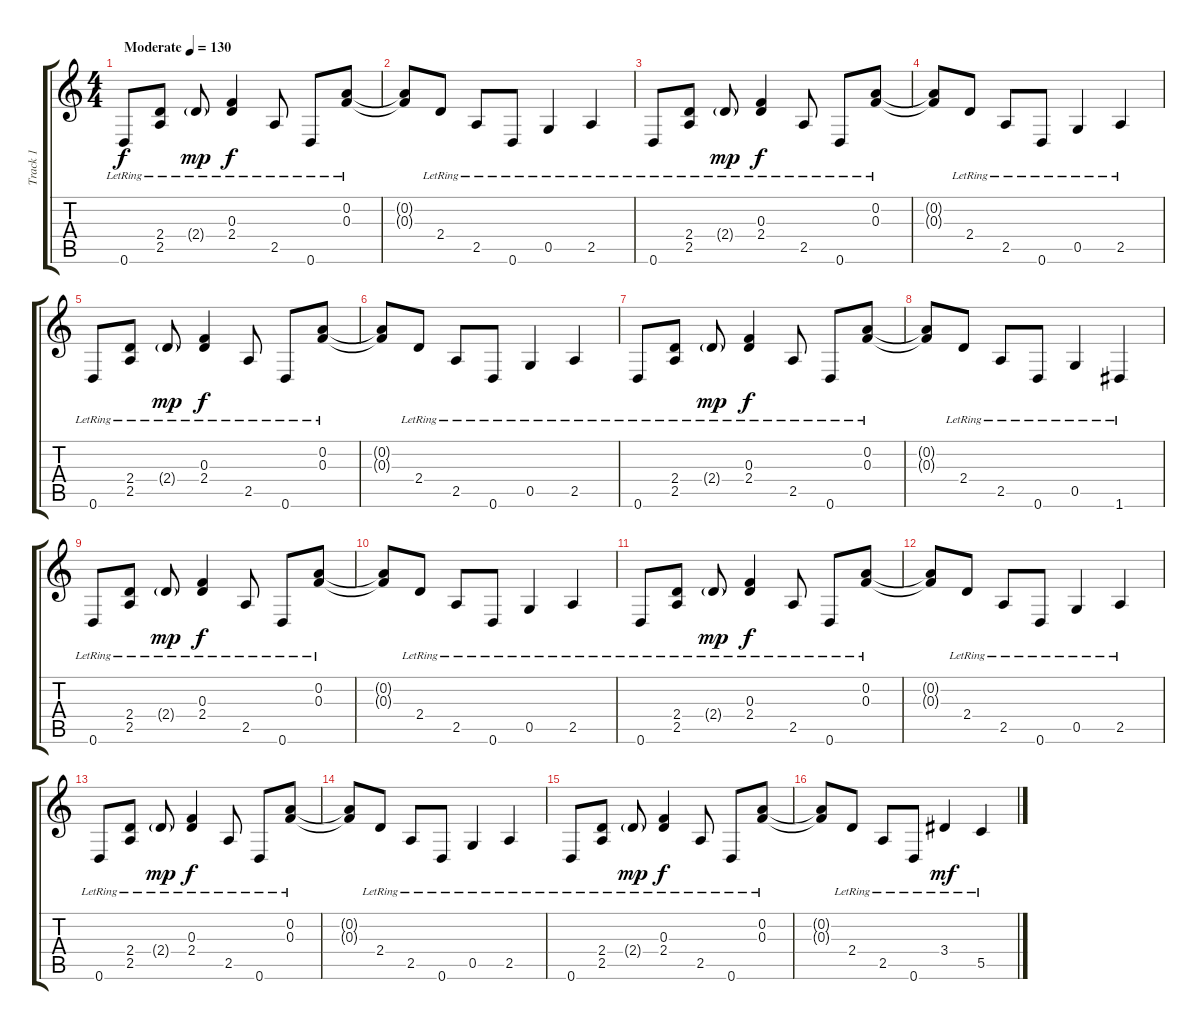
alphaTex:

\track ("Track 1" "Track 1") {instrument electricguitarclean}
\staff {score tabs}
\tuning (D4 A3 F3 C3 G2 D2) {hide}
\ts (4 4)
\tempo (130 "Moderate")
\clef g2
\ks c
0.6{lr}.8{dy f instrument electricguitarclean} (2.4{lr} 2.5{lr}).8 2.4{g lr}.8{dy mp} (0.3{lr} 2.4{lr}).4{dy f} 2.5{lr}.8 0.6{lr}.8 (0.2{lr} 0.3{lr}).8 |
(0.2{t} 0.3{t}).8 2.4{lr}.8 2.5{lr}.8 0.6{lr}.8 0.5{lr}.4 2.5{lr}.4 |
0.6{lr}.8 (2.4{lr} 2.5{lr}).8 2.4{g lr}.8{dy mp} (0.3{lr} 2.4{lr}).4{dy f} 2.5{lr}.8 0.6{lr}.8 (0.2{lr} 0.3{lr}).8 |
(0.2{t} 0.3{t}).8 2.4{lr}.8 2.5{lr}.8 0.6{lr}.8 0.5{lr}.4 2.5{lr}.4 |
0.6{lr}.8 (2.4{lr} 2.5{lr}).8 2.4{g lr}.8{dy mp} (0.3{lr} 2.4{lr}).4{dy f} 2.5{lr}.8 0.6{lr}.8 (0.2{lr} 0.3{lr}).8 |
(0.2{t} 0.3{t}).8 2.4{lr}.8 2.5{lr}.8 0.6{lr}.8 0.5{lr}.4 2.5{lr}.4 |
0.6{lr}.8 (2.4{lr} 2.5{lr}).8 2.4{g lr}.8{dy mp} (0.3{lr} 2.4{lr}).4{dy f} 2.5{lr}.8 0.6{lr}.8 (0.2{lr} 0.3{lr}).8 |
(0.2{t} 0.3{t}).8 2.4{lr}.8 2.5{lr}.8 0.6{lr}.8 0.5{lr}.4 1.6{lr}.4 |
0.6{lr}.8 (2.4{lr} 2.5{lr}).8 2.4{g lr}.8{dy mp} (0.3{lr} 2.4{lr}).4{dy f} 2.5{lr}.8 0.6{lr}.8 (0.2{lr} 0.3{lr}).8 |
(0.2{t} 0.3{t}).8 2.4{lr}.8 2.5{lr}.8 0.6{lr}.8 0.5{lr}.4 2.5{lr}.4 |
0.6{lr}.8 (2.4{lr} 2.5{lr}).8 2.4{g lr}.8{dy mp} (0.3{lr} 2.4{lr}).4{dy f} 2.5{lr}.8 0.6{lr}.8 (0.2{lr} 0.3{lr}).8 |
(0.2{t} 0.3{t}).8 2.4{lr}.8 2.5{lr}.8 0.6{lr}.8 0.5{lr}.4 2.5{lr}.4 |
0.6{lr}.8 (2.4{lr} 2.5{lr}).8 2.4{g lr}.8{dy mp} (0.3{lr} 2.4{lr}).4{dy f} 2.5{lr}.8 0.6{lr}.8 (0.2{lr} 0.3{lr}).8 |
(0.2{t} 0.3{t}).8 2.4{lr}.8 2.5{lr}.8 0.6{lr}.8 0.5{lr}.4 2.5{lr}.4 |
0.6{lr}.8 (2.4{lr} 2.5{lr}).8 2.4{g lr}.8{dy mp} (0.3{lr} 2.4{lr}).4{dy f} 2.5{lr}.8 0.6{lr}.8 (0.2{lr} 0.3{lr}).8 |
(0.2{t} 0.3{t}).8 2.4{lr}.8 2.5{lr}.8 0.6{lr}.8 3.4{lr}.4{dy mf} 5.5{lr}.4
